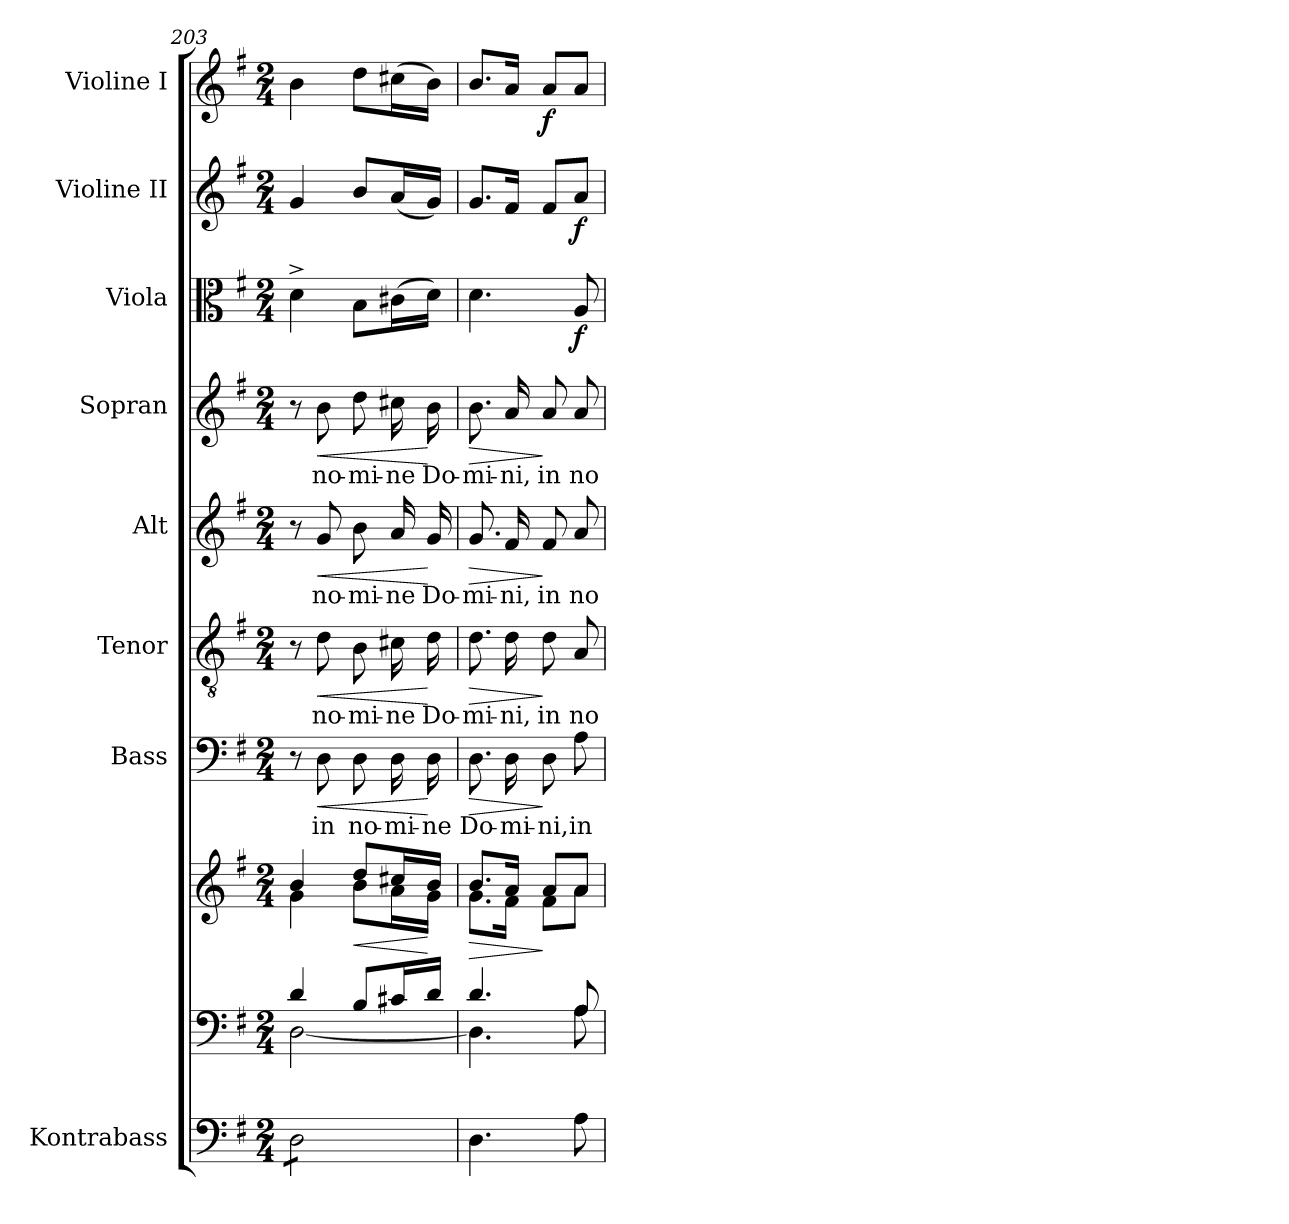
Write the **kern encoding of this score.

**kern	**kern	**kern	**dynam	**kern	**text	**dynam	**kern	**text	**dynam	**kern	**text	**dynam	**kern	**text	**dynam	**kern	**dynam	**kern	**dynam	**kern	**dynam
*part9	*part8	*part8	*part8	*part7	*part7	*part7	*part6	*part6	*part6	*part5	*part5	*part5	*part4	*part4	*part4	*part3	*part3	*part2	*part2	*part1	*part1
*staff10	*staff9	*staff8	*staff8/9	*staff7	*staff7	*staff7	*staff6	*staff6	*staff6	*staff5	*staff5	*staff5	*staff4	*staff4	*staff4	*staff3	*staff3	*staff2	*staff2	*staff1	*staff1
*I"Kontrabass	*	*	*	*I"Bass	*	*	*I"Tenor	*	*	*I"Alt	*	*	*I"Sopran	*	*	*I"Viola	*	*I"Violine II	*	*I"Violine I	*
*I'Kb.	*	*	*	*I'B.	*	*	*I'T.	*	*	*I'A.	*	*	*I'S.	*	*	*I'Vla.	*	*I'Vl. II	*	*I'Vl. I	*
*clefF4	*clefF4	*clefG2	*	*clefF4	*	*	*clefGv2	*	*	*clefG2	*	*	*clefG2	*	*	*clefC3	*	*clefG2	*	*clefG2	*
*ITrd7c12	*	*	*	*	*	*	*	*	*	*	*	*	*	*	*	*	*	*	*	*	*
*k[f#]	*k[f#]	*k[f#]	*	*k[f#]	*	*	*k[f#]	*	*	*k[f#]	*	*	*k[f#]	*	*	*k[f#]	*	*k[f#]	*	*k[f#]	*
*G:	*G:	*G:	*	*G:	*	*	*G:	*	*	*G:	*	*	*G:	*	*	*G:	*	*G:	*	*G:	*
*M2/4	*M2/4	*M2/4	*	*M2/4	*	*	*M2/4	*	*	*M2/4	*	*	*M2/4	*	*	*M2/4	*	*M2/4	*	*M2/4	*
=203	=203	=203	=203	=203	=203	=203	=203	=203	=203	=203	=203	=203	=203	=203	=203	=203	=203	=203	=203	=203	=203
*	*^	*^	*	*	*	*	*	*	*	*	*	*	*	*	*	*	*	*	*	*	*
*tremolo	*	*	*	*	*	*	*	*	*	*	*	*	*	*	*	*	*	*	*	*	*	*	*
8DD\L	4d/	[<2D\	4b/	4g\	.	8r	.	.	8r	.	.	8r	.	.	8r	.	.	4d^>\	.	4g/	.	4b\	.
!	!	!	!	!	!	!	!LO:LY:b	!LO:HP:b	!	!LO:LY:b	!LO:HP:b	!	!LO:LY:b	!LO:HP:b	!	!LO:LY:b	!LO:HP:b	!	!	!	!	!	!
8DD\	.	.	.	.	.	8D\	in	<	8d\	no-	<	8g/	no-	<	8b\	no-	<	.	.	.	.	.	.
!	!	!	!	!	!LO:HP:b	!	!LO:LY:b	!	!	!LO:LY:b	!	!	!LO:LY:b	!	!	!LO:LY:b	!	!	!	!	!	!	!
8DD\	8B/L	.	8dd/L	8b\L	<	8D\	no-	.	8B\	-mi-	.	8b\	-mi-	.	8dd\	-mi-	.	8B\L	.	8b/L	.	8dd\L	.
!	!	!	!	!	!	!	!LO:LY:b	!	!	!LO:LY:b	!	!	!LO:LY:b	!	!	!LO:LY:b	!	!	!	!	!	!	!
8DD\J	16c#X/L	.	16cc#X/L	16a\L	.	16D\	-mi-	.	16c#X\	-ne	.	16a/	-ne	.	16cc#X\	-ne	.	(>16c#X\L	.	(<16a/L	.	(>16cc#X\L	.
*Xtremolo	*	*	*	*	*	*	*	*	*	*	*	*	*	*	*	*	*	*	*	*	*	*	*
!	!	!	!	!	!	!	!LO:LY:b	!	!	!LO:LY:b	!	!	!LO:LY:b	!	!	!LO:LY:b	!	!	!	!	!	!	!
.	16d/JJ	.	16b/JJ	16g\JJ	[	16D\	-ne	[	16d\	Do-	[	16g/	Do-	[	16b\	Do-	[	16d\JJ)	.	16g/JJ)	.	16b\JJ)	.
=204	=204	=204	=204	=204	=204	=204	=204	=204	=204	=204	=204	=204	=204	=204	=204	=204	=204	=204	=204	=204	=204	=204	=204
!	!	!	!	!	!LO:HP:b	!	!LO:LY:b	!LO:HP:b	!	!LO:LY:b	!LO:HP:b	!	!LO:LY:b	!LO:HP:b	!	!LO:LY:b	!LO:HP:b	!	!	!	!	!	!
4.DD\	4.d/	4.D\]	8.b/L	8.g\L	>	8.D\	Do-	>	8.d\	-mi-	>	8.g/	-mi-	>	8.b\	-mi-	>	4.d\	.	8.g/L	.	8.b/L	.
!	!	!	!	!	!	!	!LO:LY:b	!	!	!LO:LY:b	!	!	!LO:LY:b	!	!	!LO:LY:b	!	!	!	!	!	!	!
.	.	.	16a/Jk	16f#\Jk	.	16D\	-mi-	.	16d\	-ni,	.	16f#/	-ni,	.	16a/	-ni,	.	.	.	16f#/Jk	.	16a/Jk	.
!	!	!	!	!	!	!	!LO:LY:b	!	!	!LO:LY:b	!	!	!LO:LY:b	!	!	!LO:LY:b	!	!	!	!	!	!	!LO:DY:b
.	.	.	8a/L	8f#\L	]	8D\	-ni,	]	8d\	in	]	8f#/	in	]	8a/	in	]	.	.	8f#/L	.	8a/L	f
!	!	!	!	!	!	!	!LO:LY:b	!	!	!LO:LY:b	!	!	!LO:LY:b	!	!	!LO:LY:b	!	!	!LO:DY:b	!	!LO:DY:b	!	!
8AA\	8A/	8A\	8a/J	8a\J	.	8A\	in	.	8A/	no-	.	8a/	no-	.	8a/	no-	.	8A/	f	8a/J	f	8a/J	.
*	*v	*v	*	*	*	*	*	*	*	*	*	*	*	*	*	*	*	*	*	*	*	*	*
*	*	*v	*v	*	*	*	*	*	*	*	*	*	*	*	*	*	*	*	*	*	*	*
=	=	=	=	=	=	=	=	=	=	=	=	=	=	=	=	=	=	=	=	=	=
*-	*-	*-	*-	*-	*-	*-	*-	*-	*-	*-	*-	*-	*-	*-	*-	*-	*-	*-	*-	*-	*-
